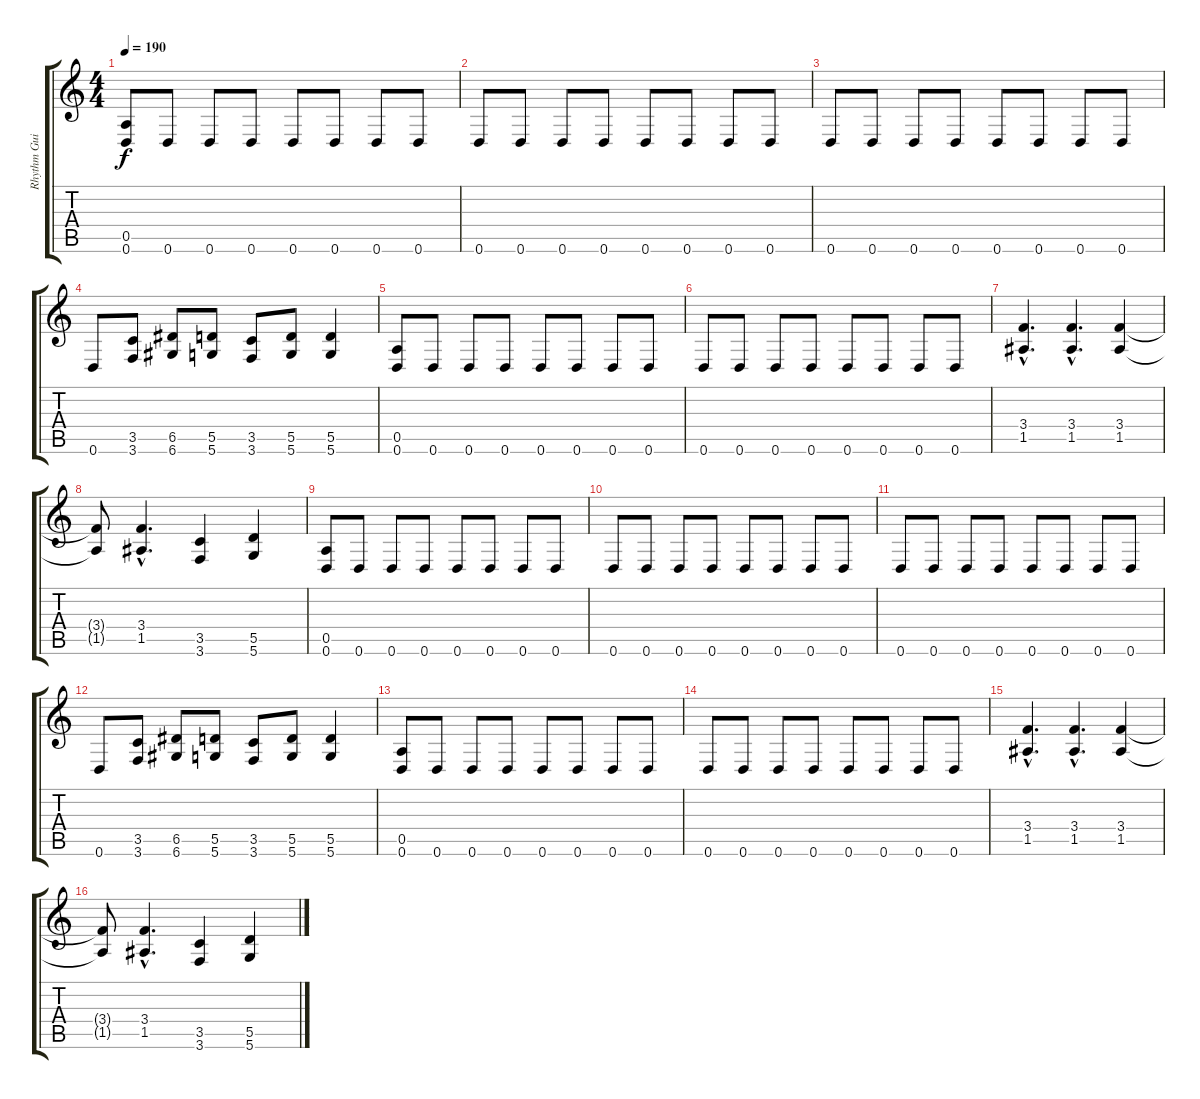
\track ("Rhythm Guitar" "Rhythm Gui") {instrument distortionguitar}
\staff {score tabs}
\tuning (E4 B3 G3 D3 A2 D2) {hide}
\ts (4 4)
\tempo 190
\clef g2
\ks c
(0.5 0.6).8{dy f} 0.6.8 0.6.8 0.6.8 0.6.8 0.6.8 0.6.8 0.6.8 |
0.6.8 0.6.8 0.6.8 0.6.8 0.6.8 0.6.8 0.6.8 0.6.8 |
0.6.8 0.6.8 0.6.8 0.6.8 0.6.8 0.6.8 0.6.8 0.6.8 |
0.6.8 (3.5 3.6).8 (6.5 6.6).8 (5.5 5.6).8 (3.5 3.6).8 (5.5 5.6).8 (5.5 5.6).4 |
(0.5 0.6).8 0.6.8 0.6.8 0.6.8 0.6.8 0.6.8 0.6.8 0.6.8 |
0.6.8 0.6.8 0.6.8 0.6.8 0.6.8 0.6.8 0.6.8 0.6.8 |
(3.4{hac} 1.5{hac}).4{d} (3.4{hac} 1.5{hac}).4{d} (3.4 1.5).4 |
(3.4{t} 1.5{t}).8 (3.4{hac} 1.5{hac}).4{d} (3.5 3.6).4 (5.5 5.6).4 |
(0.5 0.6).8 0.6.8 0.6.8 0.6.8 0.6.8 0.6.8 0.6.8 0.6.8 |
0.6.8 0.6.8 0.6.8 0.6.8 0.6.8 0.6.8 0.6.8 0.6.8 |
0.6.8 0.6.8 0.6.8 0.6.8 0.6.8 0.6.8 0.6.8 0.6.8 |
0.6.8 (3.5 3.6).8 (6.5 6.6).8 (5.5 5.6).8 (3.5 3.6).8 (5.5 5.6).8 (5.5 5.6).4 |
(0.5 0.6).8 0.6.8 0.6.8 0.6.8 0.6.8 0.6.8 0.6.8 0.6.8 |
0.6.8 0.6.8 0.6.8 0.6.8 0.6.8 0.6.8 0.6.8 0.6.8 |
(3.4{hac} 1.5{hac}).4{d} (3.4{hac} 1.5{hac}).4{d} (3.4 1.5).4 |
(3.4{t} 1.5{t}).8 (3.4{hac} 1.5{hac}).4{d} (3.5 3.6).4 (5.5 5.6).4
